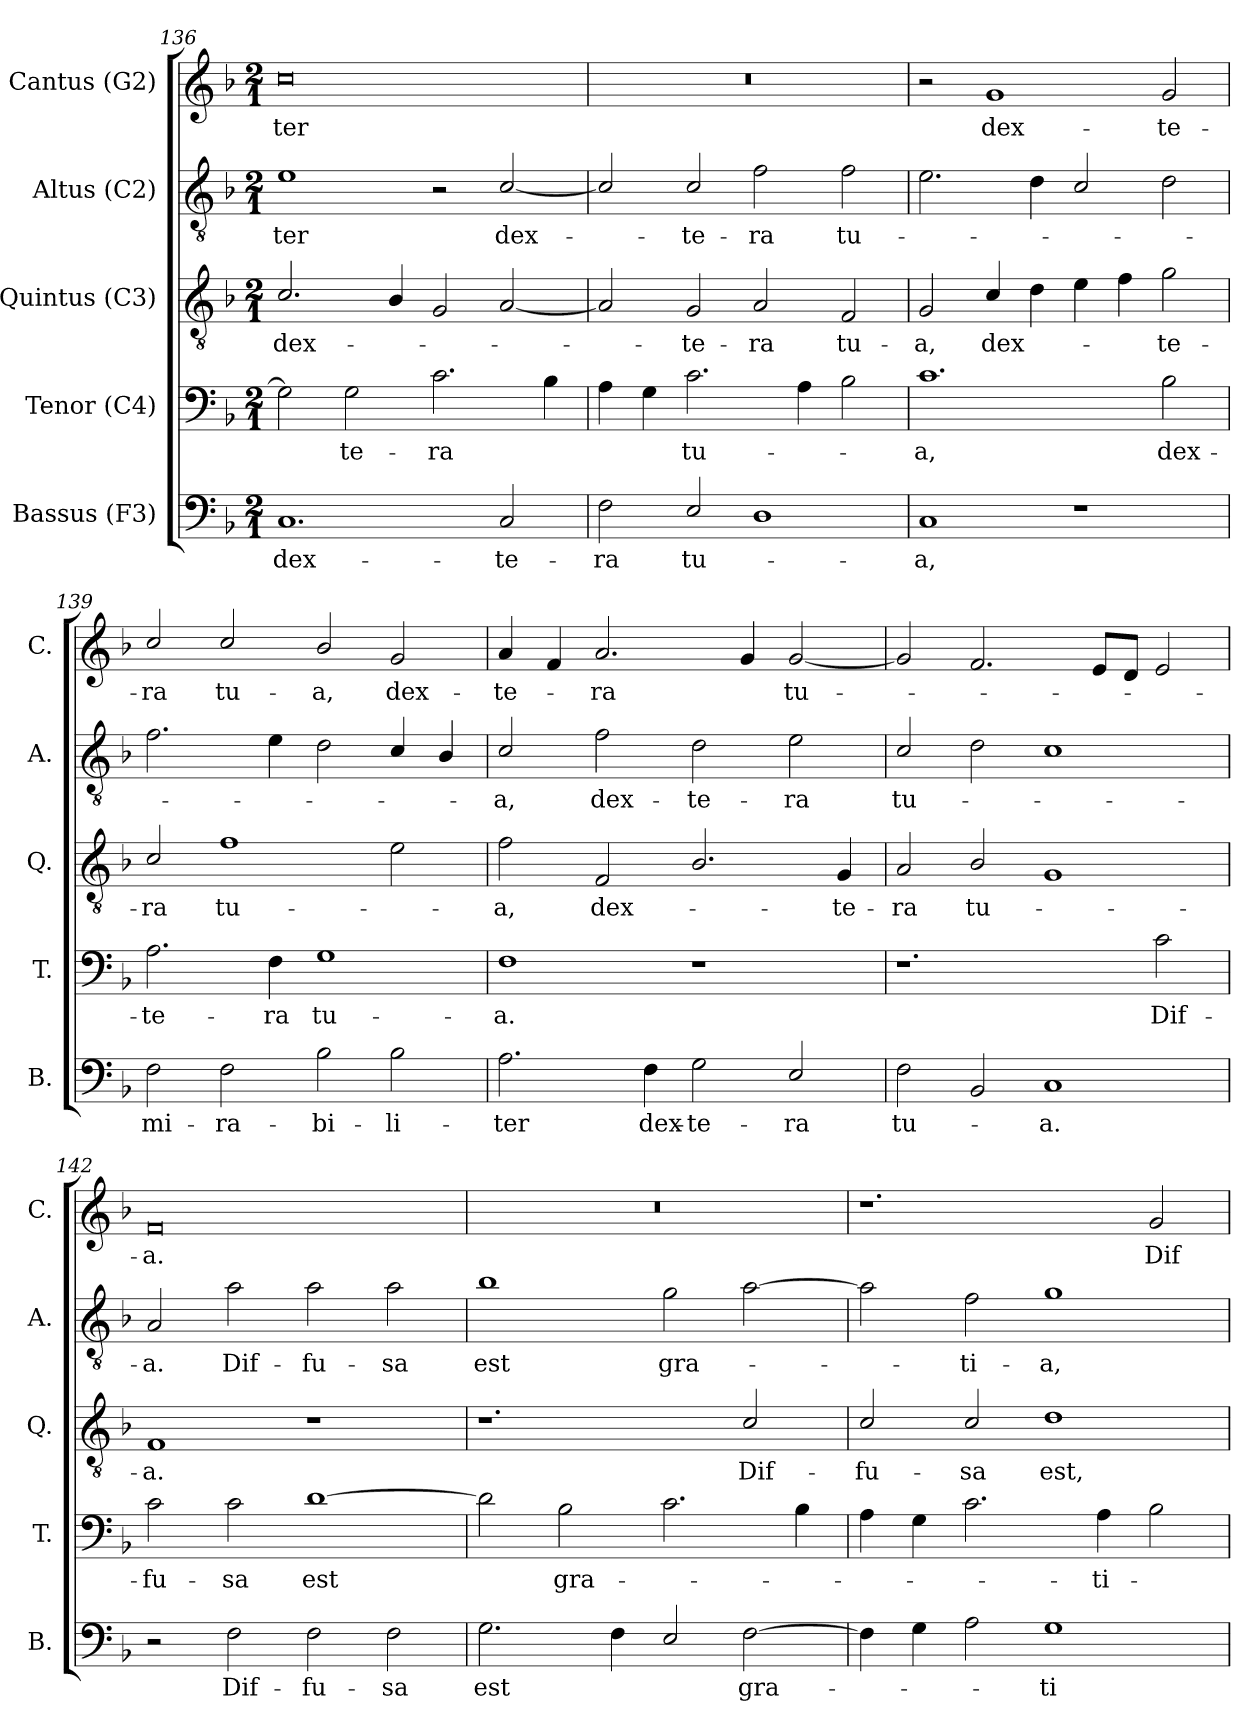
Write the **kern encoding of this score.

**kern	**text	**kern	**text	**kern	**text	**kern	**text	**kern	**text
*part5	*part5	*part4	*part4	*part3	*part3	*part2	*part2	*part1	*part1
*staff5	*staff5	*staff4	*staff4	*staff3	*staff3	*staff2	*staff2	*staff1	*staff1
*I"Bassus (F3)	*	*I"Tenor (C4)	*	*I"Quintus (C3)	*	*I"Altus (C2)	*	*I"Cantus (G2)	*
*I'B.	*	*I'T.	*	*I'Q.	*	*I'A.	*	*I'C.	*
*clefF4	*	*clefF4	*	*clefGv2	*	*clefGv2	*	*clefG2	*
*	*	*ITrd7c12	*	*ITrd7c12	*	*ITrd7c12	*	*	*
*k[b-]	*	*k[b-]	*	*k[b-]	*	*k[b-]	*	*k[b-]	*
*F:	*	*F:	*	*F:	*	*F:	*	*F:	*
*M2/1	*	*M2/1	*	*M2/1	*	*M2/1	*	*M2/1	*
=136	=136	=136	=136	=136	=136	=136	=136	=136	=136
1.C	dex-	2GG\]	.	2.C/	dex-	1E	-ter	0cc	-ter
.	.	2GG\	-te-	.	.	.	.	.	.
.	.	.	.	4BB-/	.	.	.	.	.
.	.	2.C\	-ra	2GG/	.	2r	.	.	.
2C/	-te-	.	.	[2AA/	.	[2C/	dex-	.	.
.	.	4BB-\	.	.	.	.	.	.	.
=137	=137	=137	=137	=137	=137	=137	=137	=137	=137
2F\	-ra	4AA\	.	2AA/]	.	2C/]	.	0r	.
.	.	4GG\	.	.	.	.	.	.	.
2E/	tu-	2.C\	tu-	2GG/	-te-	2C/	-te-	.	.
1D	.	.	.	2AA/	-ra	2F\	-ra	.	.
.	.	4AA\	.	.	.	.	.	.	.
.	.	2BB-\	.	2FF/	tu-	2F\	tu-	.	.
=138	=138	=138	=138	=138	=138	=138	=138	=138	=138
1C	-a,	1.C	-a,	2GG/	-a,	2.E\	.	2r	.
.	.	.	.	4C/	dex-	.	.	1g	dex-
.	.	.	.	4D\	.	4D\	.	.	.
1r	.	.	.	4E\	.	2C/	.	.	.
.	.	.	.	4F\	.	.	.	.	.
.	.	2BB-\	dex-	2G\	-te-	2D\	.	2g/	-te-
=139	=139	=139	=139	=139	=139	=139	=139	=139	=139
2F\	mi-	2.AA\	-te-	2C/	-ra	2.F\	.	2cc/	-ra
2F\	-ra-	.	.	1F	tu-	.	.	2cc/	tu-
.	.	4FF\	-ra	.	.	4E\	.	.	.
2B-\	-bi-	1GG	tu-	.	.	2D\	.	2b-/	-a,
2B-\	-li-	.	.	2E\	.	4C/	.	2g/	dex-
.	.	.	.	.	.	4BB-/	.	.	.
=140	=140	=140	=140	=140	=140	=140	=140	=140	=140
2.A\	-ter	1FF	-a.	2F\	-a,	2C/	-a,	4a/	-te-
.	.	.	.	.	.	.	.	4f/	.
.	.	.	.	2FF/	dex-	2F\	dex-	2.a/	-ra
4F\	dex-	.	.	.	.	.	.	.	.
2G\	-te-	1r	.	2.BB-/	.	2D\	-te-	.	.
.	.	.	.	.	.	.	.	4g/	.
2E/	-ra	.	.	.	.	2E\	-ra	[2g/	tu-
.	.	.	.	4GG/	-te-	.	.	.	.
=141	=141	=141	=141	=141	=141	=141	=141	=141	=141
2F\	tu-	1.r	.	2AA/	-ra	2C/	tu-	2g/]	.
2BB-/	.	.	.	2BB-/	tu-	2D\	.	2.f/	.
1C	-a.	.	.	1GG	.	1C	.	.	.
.	.	.	.	.	.	.	.	8e/L	.
.	.	.	.	.	.	.	.	8d/J	.
.	.	2C\	Dif-	.	.	.	.	2e/	.
=142	=142	=142	=142	=142	=142	=142	=142	=142	=142
2r	.	2C\	-fu-	1FF	-a.	2AA/	-a.	0f	-a.
2F\	Dif-	2C\	-sa	.	.	2A\	Dif-	.	.
2F\	-fu-	[1D	est	1r	.	2A\	-fu-	.	.
2F\	-sa	.	.	.	.	2A\	-sa	.	.
=143	=143	=143	=143	=143	=143	=143	=143	=143	=143
2.G\	est	2D\]	.	1.r	.	1B-	est	0r	.
.	.	2BB-\	gra-	.	.	.	.	.	.
4F\	.	.	.	.	.	.	.	.	.
2E/	.	2.C\	.	.	.	2G\	gra-	.	.
[2F\	gra-	.	.	2C/	Dif-	[2A\	.	.	.
.	.	4BB-\	.	.	.	.	.	.	.
=144	=144	=144	=144	=144	=144	=144	=144	=144	=144
4F\]	.	4AA\	.	2C/	-fu-	2A\]	.	1.r	.
4G\	.	4GG\	.	.	.	.	.	.	.
2A\	.	2.C\	.	2C/	-sa	2F\	-ti-	.	.
1G	-ti-	.	.	1D	est,	1G	-a,	.	.
.	.	4AA\	-ti-	.	.	.	.	.	.
.	.	2BB-\	.	.	.	.	.	2g/	Dif-
=	=	=	=	=	=	=	=	=	=
*-	*-	*-	*-	*-	*-	*-	*-	*-	*-
